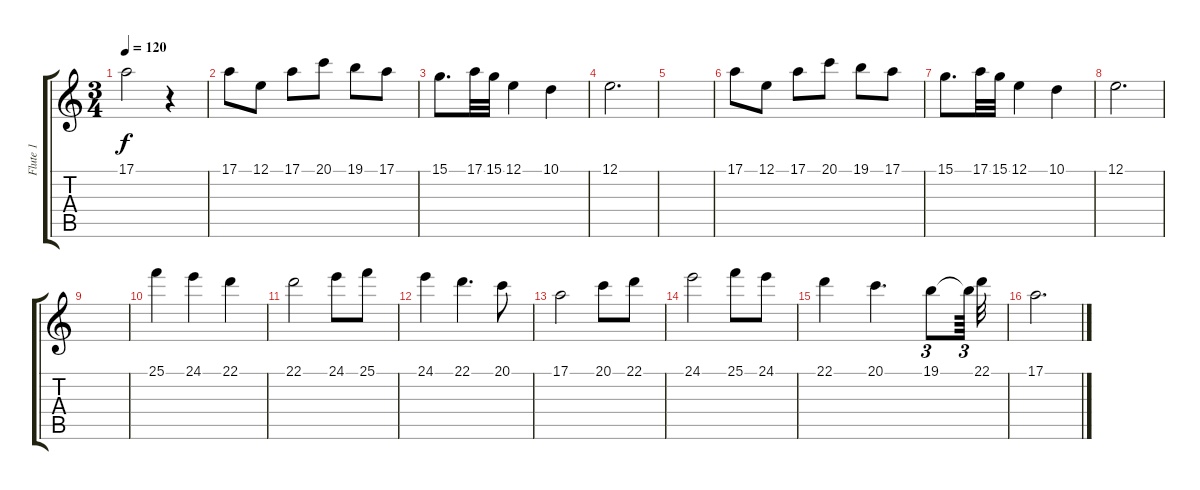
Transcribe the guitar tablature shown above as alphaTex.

\track ("Flute 1" "Flute 1") {instrument recorder}
\staff {score tabs}
\tuning (E4 B3 G3 D3 A2 E2) {hide}
\ts (3 4)
\tempo 120
\clef g2
\ks c
17.1{t}.2{dy f} r.4 |
17.1.8 12.1.8 17.1.8 20.1.8 19.1.8 17.1.8 |
15.1.8{d} 17.1.32 15.1.32 12.1.4 10.1.4 |
12.1.2{d} |
|
17.1.8 12.1.8 17.1.8 20.1.8 19.1.8 17.1.8 |
15.1.8{d} 17.1.32 15.1.32 12.1.4 10.1.4 |
12.1.2{d} |
|
25.1.4 24.1.4 22.1.4 |
22.1.2 24.1.8 25.1.8 |
24.1.4 22.1.4{d} 20.1.8 |
17.1.2 20.1.8 22.1.8 |
24.1.2 25.1.8 24.1.8 |
22.1.4 20.1.4{d} 19.1.8{tu (3 2)} 19.1{t}.64{tu (3 2) beam splitsecondary} 22.1.32 |
17.1.2{d}
